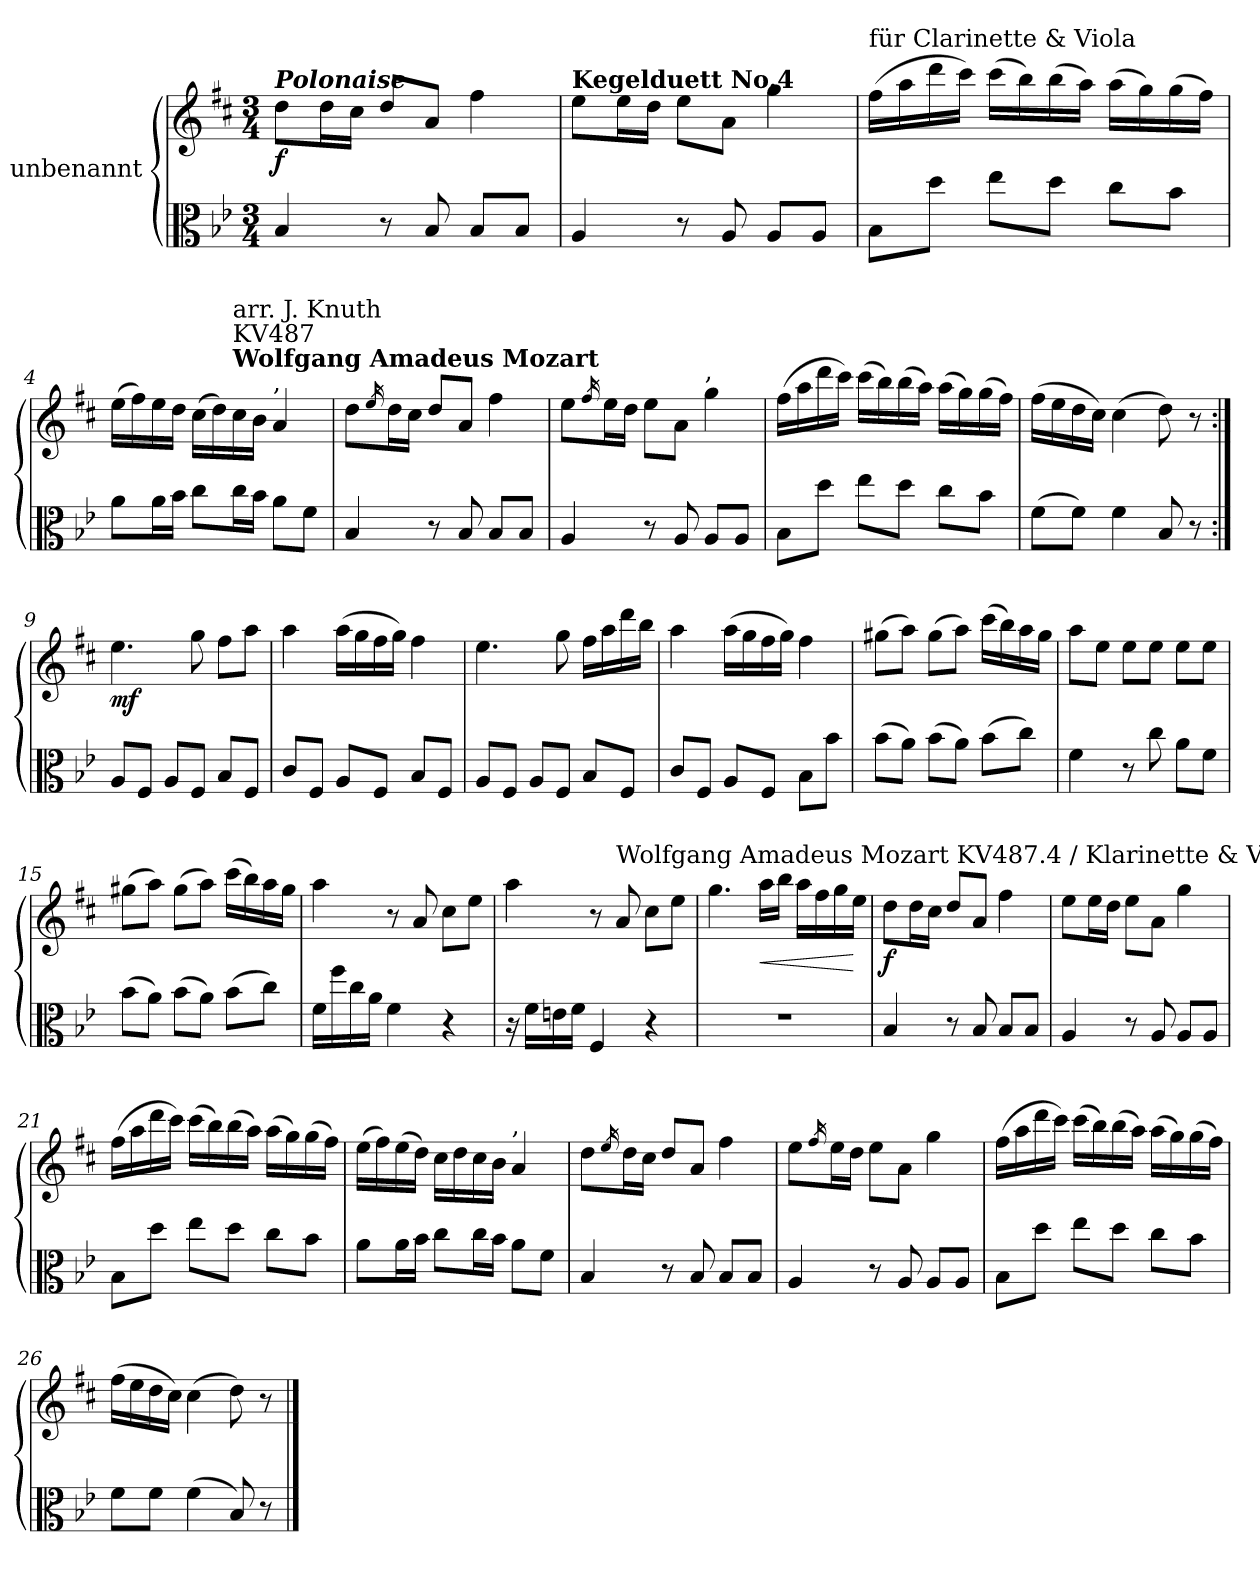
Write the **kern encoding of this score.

**kern	**kern	**dynam
*part2	*part1	*part1
*staff2	*staff1	*staff1
*I"unbenannt	*I"unbenannt	*
*clefC3	*clefG2	*
*ITrd-1c-2	*ITrd1c2	*
*k[]	*k[]	*
*M3/4	*M3/4	*
=1	=1	=1
!	!LO:TX:a:Bi:t=Polonaise	!
!	!	!LO:DY:b
4c/	8cc\L	f
.	16cc\L	.
.	16b\JJ	.
8r	8cc/L	.
8c/	8g/J	.
8c/L	4ee\	.
8c/J	.	.
=2	=2	=2
!	!LO:TX:a:B:t=Kegelduett No.4	!
4B/	8dd\L	.
.	16dd\L	.
.	16cc\JJ	.
8r	8dd\L	.
8B/	8g\J	.
8B/L	4ff\	.
8B/J	.	.
!!LO:LB:g=z
=3	=3	=3
!	!LO:TX:a:t=für Clarinette & Viola	!
8c\L	(16ee\LL	.
.	16gg\	.
8ee\J	16ccc\	.
.	16bb\JJ)	.
8ff\L	(16bb\LL	.
.	16aa\)	.
8ee\J	(16aa\	.
.	16gg\JJ)	.
8dd\L	(16gg\LL	.
.	16ff\)	.
8cc\J	(16ff\	.
.	16ee\JJ)	.
!!LO:LB:g=z
=4	=4	=4
8b\L	(16dd\LL	.
.	16ee\)	.
16b\L	16dd\	.
16cc\JJ	16cc\JJ	.
8dd\L	(16b\LL	.
.	16cc\)	.
!	!LO:TX:a:B:t=Wolfgang Amadeus Mozart	!
!	!LO:TX:a:t=KV487	!
!	!LO:TX:a:t=arr. J. Knuth	!
16dd\L	16b\	.
16cc\JJ	16a\JJ	.
!	!LO:TX:a:t=,	!
8b\L	4g/	.
8g\J	.	.
!!LO:LB:g=z
=5	=5	=5
4c/	8cc\L	.
.	16qdd/	.
.	16cc\L	.
.	16b\JJ	.
8r	8cc/L	.
8c/	8g/J	.
8c/L	4ee\	.
8c/J	.	.
=6	=6	=6
4B/	8dd\L	.
.	16qee/	.
.	16dd\L	.
.	16cc\JJ	.
8r	8dd\L	.
8B/	8g\J	.
!	!LO:TX:a:t=,	!
8B/L	4ff\	.
8B/J	.	.
!!LO:LB:g=z
=7	=7	=7
8c\L	(16ee\LL	.
.	16gg\	.
8ee\J	16ccc\	.
.	16bb\JJ)	.
8ff\L	(16bb\LL	.
.	16aa\)	.
8ee\J	(16aa\	.
.	16gg\JJ)	.
8dd\L	(16gg\LL	.
.	16ff\)	.
8cc\J	(16ff\	.
.	16ee\JJ)	.
=8	=8	=8
(8g\L	(16ee\LL	.
.	16dd\	.
8g\J)	16cc\	.
.	16b\JJ)	.
4g\	(4b\	.
8c/	8cc\)	.
8r	8r	.
!!LO:PB:g=z
=9:|!	=9:|!	=9:|!
!	!	!LO:DY:b
8B/L	4.dd\	mf
8G/J	.	.
8B/L	.	.
8G/J	8ff\	.
8c/L	8ee\L	.
8G/J	8gg\J	.
=10	=10	=10
8d/L	4gg\	.
8G/J	.	.
8B/L	(16gg\LL	.
.	16ff\	.
8G/J	16ee\	.
.	16ff\JJ)	.
8c/L	4ee\	.
8G/J	.	.
!!LO:LB:g=z
=11	=11	=11
8B/L	4.dd\	.
8G/J	.	.
8B/L	.	.
8G/J	8ff\	.
8c/L	16ee\LL	.
.	16gg\	.
8G/J	16ccc\	.
.	16aa\JJ	.
=12	=12	=12
8d/L	4gg\	.
8G/J	.	.
8B/L	(16gg\LL	.
.	16ff\	.
8G/J	16ee\	.
.	16ff\JJ)	.
8c\L	4ee\	.
8cc\J	.	.
!!LO:LB:g=z
=13	=13	=13
(8cc\L	(8ff#X\L	.
8b\J)	8gg\J)	.
(8cc\L	(8ff#\L	.
8b\J)	8gg\J)	.
(8cc\L	(16bb\LL	.
.	16aa\)	.
8dd\J)	16gg\	.
.	16ff#\JJ	.
!!LO:LB:g=z
=14	=14	=14
4g\	8gg\L	.
.	8dd\J	.
8r	8dd\L	.
8dd\	8dd\J	.
8b\L	8dd\L	.
8g\J	8dd\J	.
=15	=15	=15
(8cc\L	(8ff#X\L	.
8b\J)	8gg\J)	.
(8cc\L	(8ff#\L	.
8b\J)	8gg\J)	.
(8cc\L	(16bb\LL	.
.	16aa\)	.
8dd\J)	16gg\	.
.	16ff#\JJ	.
!!LO:LB:g=z
=16	=16	=16
16g\LL	4gg\	.
16gg\	.	.
16dd\	.	.
16b\JJ	.	.
4g\	8r	.
.	8g/	.
4r	8b\L	.
.	8dd\J	.
=17	=17	=17
16r	4gg\	.
16g\LL	.	.
16f#X\	.	.
16g\JJ	.	.
4G/	8r	.
!	!LO:TX:a:t=Wolfgang Amadeus Mozart KV487.4 / Klarinette & Viola	!
.	8g/	.
4r	8b\L	.
.	8dd\J	.
!!LO:PB:g=z
=18	=18	=18
2.r	4.ff\	.
!	!	!LO:HP:b
.	16gg\LL	<
.	16aa\JJ	.
.	16gg\LL	.
.	16ee\	.
.	16ff\	.
.	16dd\JJ	[
!!LO:LB:g=z
=19	=19	=19
!	!	!LO:DY:b
4c/	8cc\L	f
.	16cc\L	.
.	16b\JJ	.
8r	8cc/L	.
8c/	8g/J	.
8c/L	4ee\	.
8c/J	.	.
=20	=20	=20
4B/	8dd\L	.
.	16dd\L	.
.	16cc\JJ	.
8r	8dd\L	.
8B/	8g\J	.
8B/L	4ff\	.
8B/J	.	.
!!LO:LB:g=z
=21	=21	=21
8c\L	(16ee\LL	.
.	16gg\	.
8ee\J	16ccc\	.
.	16bb\JJ)	.
8ff\L	(16bb\LL	.
.	16aa\)	.
8ee\J	(16aa\	.
.	16gg\JJ)	.
8dd\L	(16gg\LL	.
.	16ff\)	.
8cc\J	(16ff\	.
.	16ee\JJ)	.
!!LO:LB:g=z
=22	=22	=22
8b\L	(16dd\LL	.
.	16ee\)	.
16b\L	(16dd\	.
16cc\JJ	16cc\JJ)	.
8dd\L	16b\LL	.
.	16cc\	.
16dd\L	16b\	.
16cc\JJ	16a\JJ	.
!	!LO:TX:a:t=,	!
8b\L	4g/	.
8g\J	.	.
!!LO:LB:g=z
=23	=23	=23
4c/	8cc\L	.
.	16qdd/	.
.	16cc\L	.
.	16b\JJ	.
8r	8cc/L	.
8c/	8g/J	.
8c/L	4ee\	.
8c/J	.	.
=24	=24	=24
4B/	8dd\L	.
.	16qee/	.
.	16dd\L	.
.	16cc\JJ	.
8r	8dd\L	.
8B/	8g\J	.
8B/L	4ff\	.
8B/J	.	.
!!LO:PB:g=z
=25	=25	=25
8c\L	(16ee\LL	.
.	16gg\	.
8ee\J	16ccc\	.
.	16bb\JJ)	.
8ff\L	(16bb\LL	.
.	16aa\)	.
8ee\J	(16aa\	.
.	16gg\JJ)	.
8dd\L	(16gg\LL	.
.	16ff\)	.
8cc\J	(16ff\	.
.	16ee\JJ)	.
=26	=26	=26
8g\L	(16ee\LL	.
.	16dd\	.
8g\J	16cc\	.
.	16b\JJ)	.
(4g\	(4b\	.
8c/)	8cc\)	.
8r	8r	.
==	==	==
*-	*-	*-
